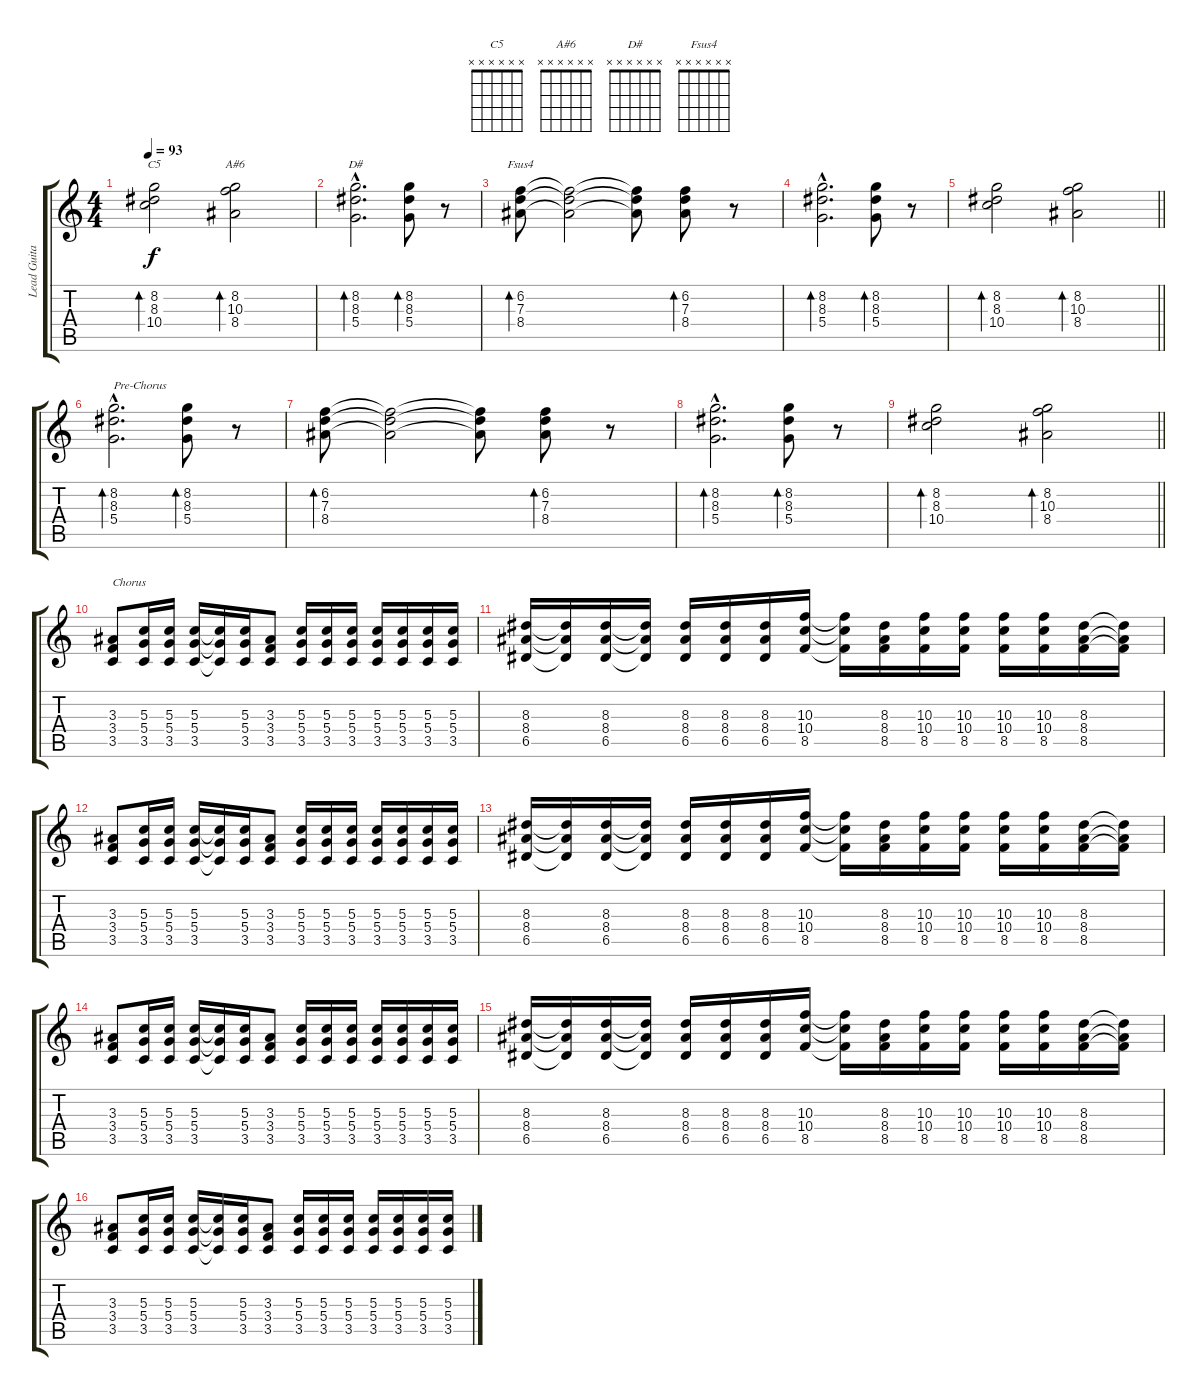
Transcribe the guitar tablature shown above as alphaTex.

\track ("Lead Guitar" "Lead Guita") {instrument distortionguitar}
\staff {score tabs}
\tuning (E4 B3 G3 D3 A2 E2) {hide}
\chord ("C5" x x x x x x)
\chord ("A#6" x x x x x x)
\chord ("D#" x x x x x x)
\chord ("Fsus4" x x x x x x)
\ts (4 4)
\tempo 93
\clef g2
\ks c
(8.2 8.3 10.4).2{bd 120 ch "C5" dy f} (8.2 10.3 8.4).2{bd 120 ch "A#6"} |
(8.2{hac} 8.3{hac} 5.4{hac}).2{d bd 120 ch "D#" volume 10 instrument electricguitarjazz} (8.2 8.3 5.4).8{bd 120} r.8 |
(6.2 7.3 8.4).8{bd 120 ch "Fsus4"} (6.2{t} 7.3{t} 8.4{t}).2 (6.2{t} 7.3{t} 8.4{t}).8 (6.2 7.3 8.4).8{bd 120} r.8 |
(8.2{hac} 8.3{hac} 5.4{hac}).2{d bd 120 volume 10 instrument electricguitarjazz} (8.2 8.3 5.4).8{bd 120} r.8 |
\barLineRight lightlight
(8.2 8.3 10.4).2{bd 120} (8.2 10.3 8.4).2{bd 120} |
(8.2{hac} 8.3{hac} 5.4{hac}).2{d bd 120 txt "Pre-Chorus" volume 10 instrument electricguitarjazz} (8.2 8.3 5.4).8{bd 120} r.8 |
(6.2 7.3 8.4).8{bd 120} (6.2{t} 7.3{t} 8.4{t}).2 (6.2{t} 7.3{t} 8.4{t}).8 (6.2 7.3 8.4).8{bd 120} r.8 |
(8.2{hac} 8.3{hac} 5.4{hac}).2{d bd 120 volume 10 instrument electricguitarjazz} (8.2 8.3 5.4).8{bd 120} r.8 |
\barLineRight lightlight
(8.2 8.3 10.4).2{bd 120} (8.2 10.3 8.4).2{bd 120} |
(3.3 3.4 3.5).8{txt "Chorus" volume 15 instrument distortionguitar} (5.3 5.4 3.5).16 (5.3 5.4 3.5).16 (5.3 5.4 3.5).16 (5.3{t} 5.4{t} 3.5{t}).16 (5.3 5.4 3.5).16 (3.3 3.4 3.5).8 (5.3 5.4 3.5).16 (5.3 5.4 3.5).16 (5.3 5.4 3.5).16 (5.3 5.4 3.5).16 (5.3 5.4 3.5).16 (5.3 5.4 3.5).16 (5.3 5.4 3.5).16 |
(8.3 8.4 6.5).16 (8.3{t} 8.4{t} 6.5{t}).16 (8.3 8.4 6.5).16 (8.3{t} 8.4{t} 6.5{t}).16 (8.3 8.4 6.5).16 (8.3 8.4 6.5).16 (8.3 8.4 6.5).16 (10.3 10.4 8.5).16 (10.3{t} 10.4{t} 8.5{t}).16 (8.3 8.4 8.5).16 (10.3 10.4 8.5).16 (10.3 10.4 8.5).16 (10.3 10.4 8.5).16 (10.3 10.4 8.5).16 (8.3 8.4 8.5).16 (8.3{t} 8.4{t} 8.5{t}).16 |
(3.3 3.4 3.5).8 (5.3 5.4 3.5).16 (5.3 5.4 3.5).16 (5.3 5.4 3.5).16 (5.3{t} 5.4{t} 3.5{t}).16 (5.3 5.4 3.5).16 (3.3 3.4 3.5).8 (5.3 5.4 3.5).16 (5.3 5.4 3.5).16 (5.3 5.4 3.5).16 (5.3 5.4 3.5).16 (5.3 5.4 3.5).16 (5.3 5.4 3.5).16 (5.3 5.4 3.5).16 |
(8.3 8.4 6.5).16 (8.3{t} 8.4{t} 6.5{t}).16 (8.3 8.4 6.5).16 (8.3{t} 8.4{t} 6.5{t}).16 (8.3 8.4 6.5).16 (8.3 8.4 6.5).16 (8.3 8.4 6.5).16 (10.3 10.4 8.5).16 (10.3{t} 10.4{t} 8.5{t}).16 (8.3 8.4 8.5).16 (10.3 10.4 8.5).16 (10.3 10.4 8.5).16 (10.3 10.4 8.5).16 (10.3 10.4 8.5).16 (8.3 8.4 8.5).16 (8.3{t} 8.4{t} 8.5{t}).16 |
(3.3 3.4 3.5).8 (5.3 5.4 3.5).16 (5.3 5.4 3.5).16 (5.3 5.4 3.5).16 (5.3{t} 5.4{t} 3.5{t}).16 (5.3 5.4 3.5).16 (3.3 3.4 3.5).8 (5.3 5.4 3.5).16 (5.3 5.4 3.5).16 (5.3 5.4 3.5).16 (5.3 5.4 3.5).16 (5.3 5.4 3.5).16 (5.3 5.4 3.5).16 (5.3 5.4 3.5).16 |
(8.3 8.4 6.5).16 (8.3{t} 8.4{t} 6.5{t}).16 (8.3 8.4 6.5).16 (8.3{t} 8.4{t} 6.5{t}).16 (8.3 8.4 6.5).16 (8.3 8.4 6.5).16 (8.3 8.4 6.5).16 (10.3 10.4 8.5).16 (10.3{t} 10.4{t} 8.5{t}).16 (8.3 8.4 8.5).16 (10.3 10.4 8.5).16 (10.3 10.4 8.5).16 (10.3 10.4 8.5).16 (10.3 10.4 8.5).16 (8.3 8.4 8.5).16 (8.3{t} 8.4{t} 8.5{t}).16 |
(3.3 3.4 3.5).8 (5.3 5.4 3.5).16 (5.3 5.4 3.5).16 (5.3 5.4 3.5).16 (5.3{t} 5.4{t} 3.5{t}).16 (5.3 5.4 3.5).16 (3.3 3.4 3.5).8 (5.3 5.4 3.5).16 (5.3 5.4 3.5).16 (5.3 5.4 3.5).16 (5.3 5.4 3.5).16 (5.3 5.4 3.5).16 (5.3 5.4 3.5).16 (5.3 5.4 3.5).16
